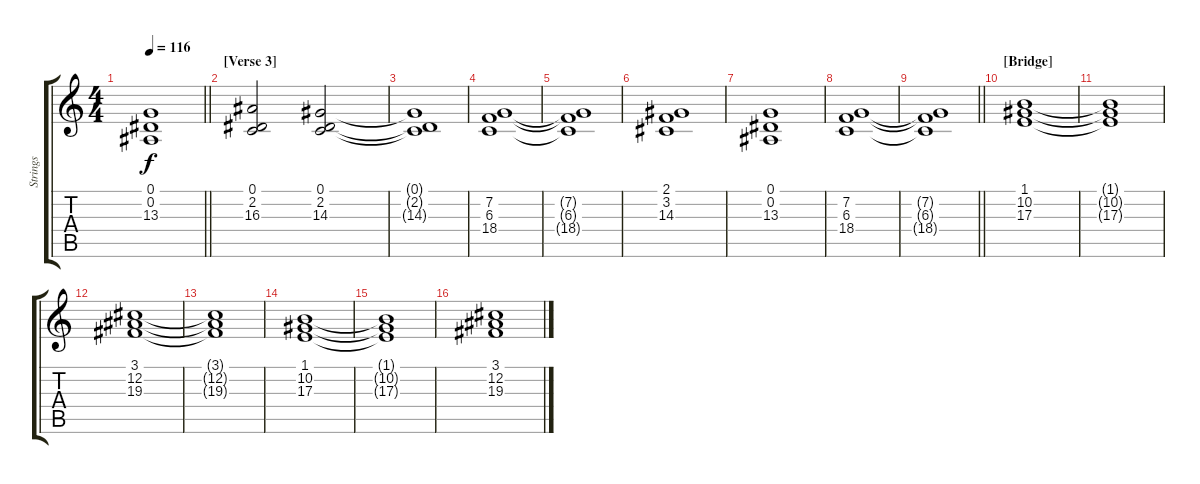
\track ("Strings" "Strings") {instrument stringensemble1}
\staff {score tabs}
\tuning (Eb4 Bb3 Gb3 Db3 Ab2 Eb2) {hide}
\ts (4 4)
\tempo 116
\clef g2
\barLineRight lightlight
\ks c
(0.1{t} 0.2{t} 13.3{t}).1{dy f} |
\section ("" "[Verse 3]")
(0.1 2.2 16.3).2 (0.1 2.2 14.3).2 |
(0.1{t} 2.2{t} 14.3{t}).1 |
(7.2 6.3 18.4).1 |
(7.2{t} 6.3{t} 18.4{t}).1 |
(2.1 3.2 14.3).1 |
(0.1 0.2 13.3).1 |
(7.2 6.3 18.4).1 |
\barLineRight lightlight
(7.2{t} 6.3{t} 18.4{t}).1 |
\section ("" "[Bridge]")
(1.1 10.2 17.3).1 |
(1.1{t} 10.2{t} 17.3{t}).1 |
(3.1 12.2 19.3).1 |
(3.1{t} 12.2{t} 19.3{t}).1 |
(1.1 10.2 17.3).1 |
(1.1{t} 10.2{t} 17.3{t}).1 |
(3.1 12.2 19.3).1
